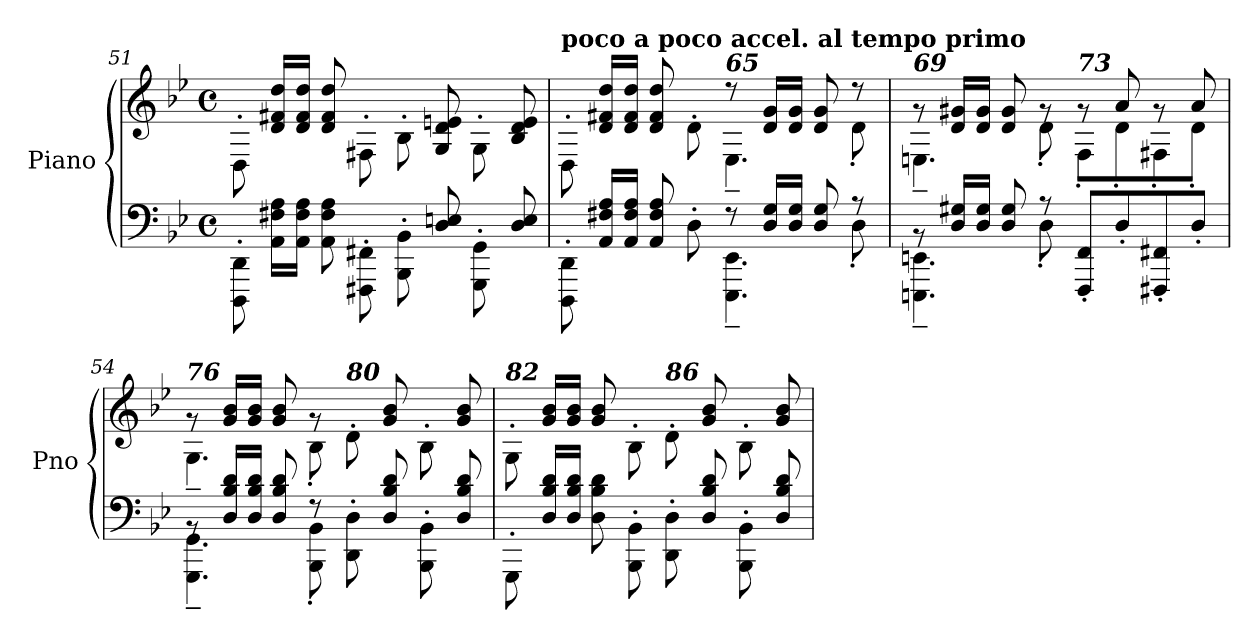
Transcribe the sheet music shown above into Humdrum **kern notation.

**kern	**kern	**dynam
*part1	*part1	*part1
*staff2	*staff1	*staff1/2
*I"Piano	*	*
*I'Pno	*	*
!!LO:LB:g=z
*clefF4	*clefG2	*
*k[b-e-]	*k[b-e-]	*
*M4/4	*M4/4	*
*met(c)	*met(c)	*
=51	=51	=51
8DDD\' 8DD\'	8D'\	.
16AA\ 16F#X\ 16A\LL	16d/ 16f#X/ 16dd/LL	.
16AA\ 16F#\ 16A\JJ	16d/ 16f#/ 16dd/JJ	.
8AA\ 8F#\ 8A\	8d/ 8f#/ 8dd/	.
8FFF#X\' 8FF#X\'	8F#X'\	.
8BBB-\' 8BB-\'	8B-'\	.
8D/ 8En/	8G/ 8d/ 8en/	.
8GGG\' 8GG\'	8G'\	.
8D/ 8E/	8B-/ 8d/ 8e/	.
=52	=52	=52
*^	*^	*
!	!	!LO:TX:a:B:t=poco a poco accel. al tempo primo	!	!
8DDD\' 8DD\'	2ryy	8D'\	2ryy	.
!	!	!	!	!LO:DY:b
16AA/ 16F#X/ 16A/LL	.	16d/ 16f#X/ 16dd/LL	.	other-dynamics
16AA/ 16F#/ 16A/JJ	.	16d/ 16f#/ 16dd/JJ	.	.
8AA/ 8F#/ 8A/	.	8d/ 8f#/ 8dd/	.	.
8D'\	.	8d'\	.	.
!	!	!LO:TX:a:Bi:t=65	!	!
8r	4.EEE-\~ 4.EE-\~	8r	4.E-~\	.
16D/ 16G/LL	.	16d/ 16g/LL	.	.
16D/ 16G/JJ	.	16d/ 16g/JJ	.	.
8D/ 8G/	.	8d/ 8g/	.	.
8r	8D'\	8r	8d'\	.
=53	=53	=53	=53	=53
!	!	!LO:TX:a:Bi:t=69	!	!
8rBB	4.EEEn\~ 4.EEn\~	8rg	4.En~\	.
16D/ 16G#X/LL	.	16d/ 16g#X/LL	.	.
16D/ 16G#/JJ	.	16d/ 16g#/JJ	.	.
8D/ 8G#/	.	8d/ 8g#/	.	.
8r	8D'\	8rg	8d'\	.
!	!	!LO:TX:a:Bi:t=73	!	!
8FFF/' 8FF/'L	2ryy	8rg	8F'\L	.
8D'/	.	8a/	8d'\	.
8FFF#X/' 8FF#X/'	.	8rg	8F#X'\	.
8D'/J	.	8a/	8d'\J	.
!!LO:LB:g=z	!!
=54	=54	=54	=54	=54
!	!	!LO:TX:a:Bi:t=76	!	!
8rBB	4.GGG\~ 4.GG\~	8rg	4.G~\	.
16D/ 16B-/ 16d/LL	.	16g/ 16b-/LL	.	.
16D/ 16B-/ 16d/JJ	.	16g/ 16b-/JJ	.	.
8D/ 8B-/ 8d/	.	8g/ 8b-/	.	.
8r	8BBB-\' 8BB-\'	8rg	8B-'\	.
!	!	!LO:TX:a:Bi:t=80	!	!
8DD\' 8D\'	2ryy	8d'\	2ryy	.
8D/ 8B-/ 8d/	.	8g/ 8b-/	.	.
8BBB-\' 8BB-\'	.	8B-'\	.	.
8D/ 8B-/ 8d/	.	8g/ 8b-/	.	.
*v	*v	*	*	*
*	*v	*v	*
=55	=55	=55
!	!LO:TX:a:Bi:t=82	!
8GGG'\	8G'\	.
16D/ 16B-/ 16d/LL	16g/ 16b-/LL	.
16D/ 16B-/ 16d/JJ	16g/ 16b-/JJ	.
8D\ 8B-\ 8d\	8g/ 8b-/	.
8BBB-\' 8BB-\'	8B-'\	.
!	!LO:TX:a:Bi:t=86	!
8DD\' 8D\'	8d'\	.
8D/ 8B-/ 8d/	8g/ 8b-/	.
8BBB-\' 8BB-\'	8B-'\	.
8D/ 8B-/ 8d/	8g/ 8b-/	.
=	=	=
*-	*-	*-
